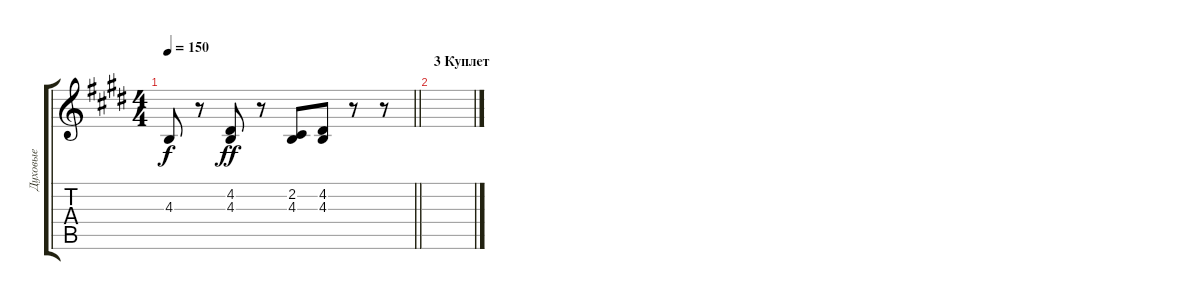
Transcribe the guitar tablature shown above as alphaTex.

\track ("Духовые" "Духовые") {instrument brasssection}
\staff {score tabs}
\tuning (E4 B3 G3 D3 A2 E2) {hide}
\ts (4 4)
\tempo 150
\clef g2
\barLineRight lightlight
\ks c#minor
4.3.8{dy f} r.8 (4.2 4.3).8{dy ff} r.8 (2.2 4.3).8 (4.2 4.3).8 r.8 r.8 |
\section ("" "3 Куплет")
